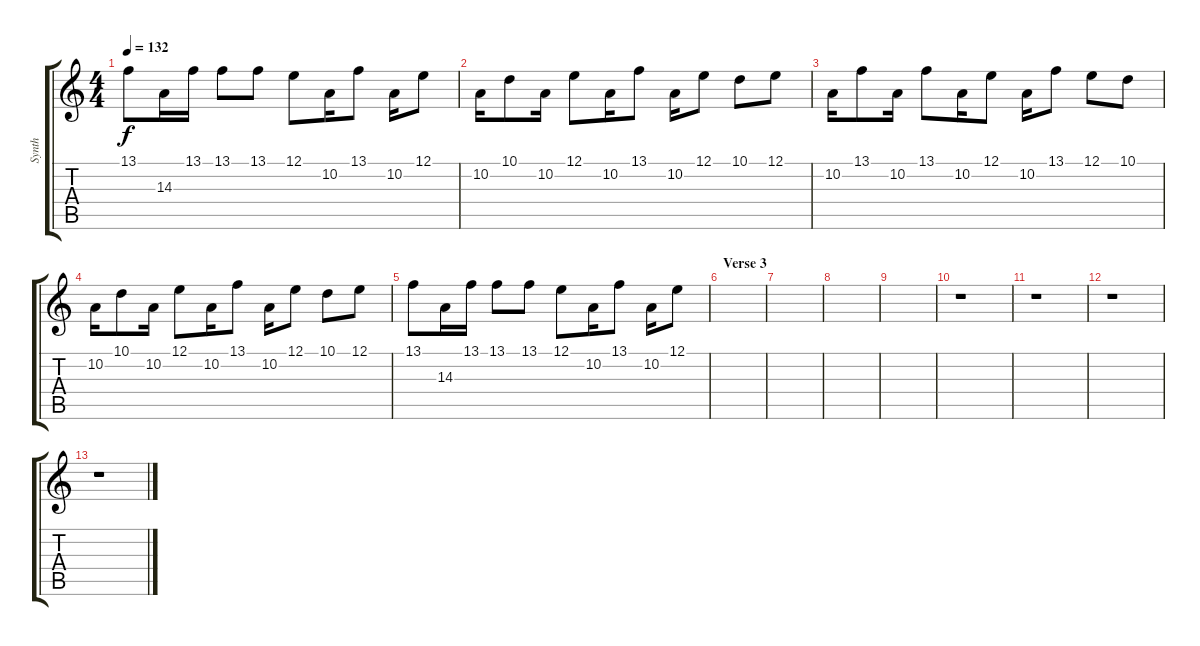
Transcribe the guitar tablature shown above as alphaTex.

\track ("Synth" "Synth") {instrument harpsichord}
\staff {score tabs}
\tuning (E4 B3 G3 D3 A2 E2) {hide}
\ts (4 4)
\tempo 132
\clef g2
\ks c
13.1.8{dy f} 14.3.16 13.1.16 13.1.8 13.1.8 12.1.8 10.2.16 13.1.8 10.2.16 12.1.8 |
10.2.16 10.1.8 10.2.16 12.1.8 10.2.16 13.1.8 10.2.16 12.1.8 10.1.8 12.1.8 |
10.2.16 13.1.8 10.2.16 13.1.8 10.2.16 12.1.8 10.2.16 13.1.8 12.1.8 10.1.8 |
10.2.16 10.1.8 10.2.16 12.1.8 10.2.16 13.1.8 10.2.16 12.1.8 10.1.8 12.1.8 |
13.1.8 14.3.16 13.1.16 13.1.8 13.1.8 12.1.8 10.2.16 13.1.8 10.2.16 12.1.8 |
\section ("" "Verse 3")
|
|
|
|
r.1 |
r.1 |
r.1 |
r.1
